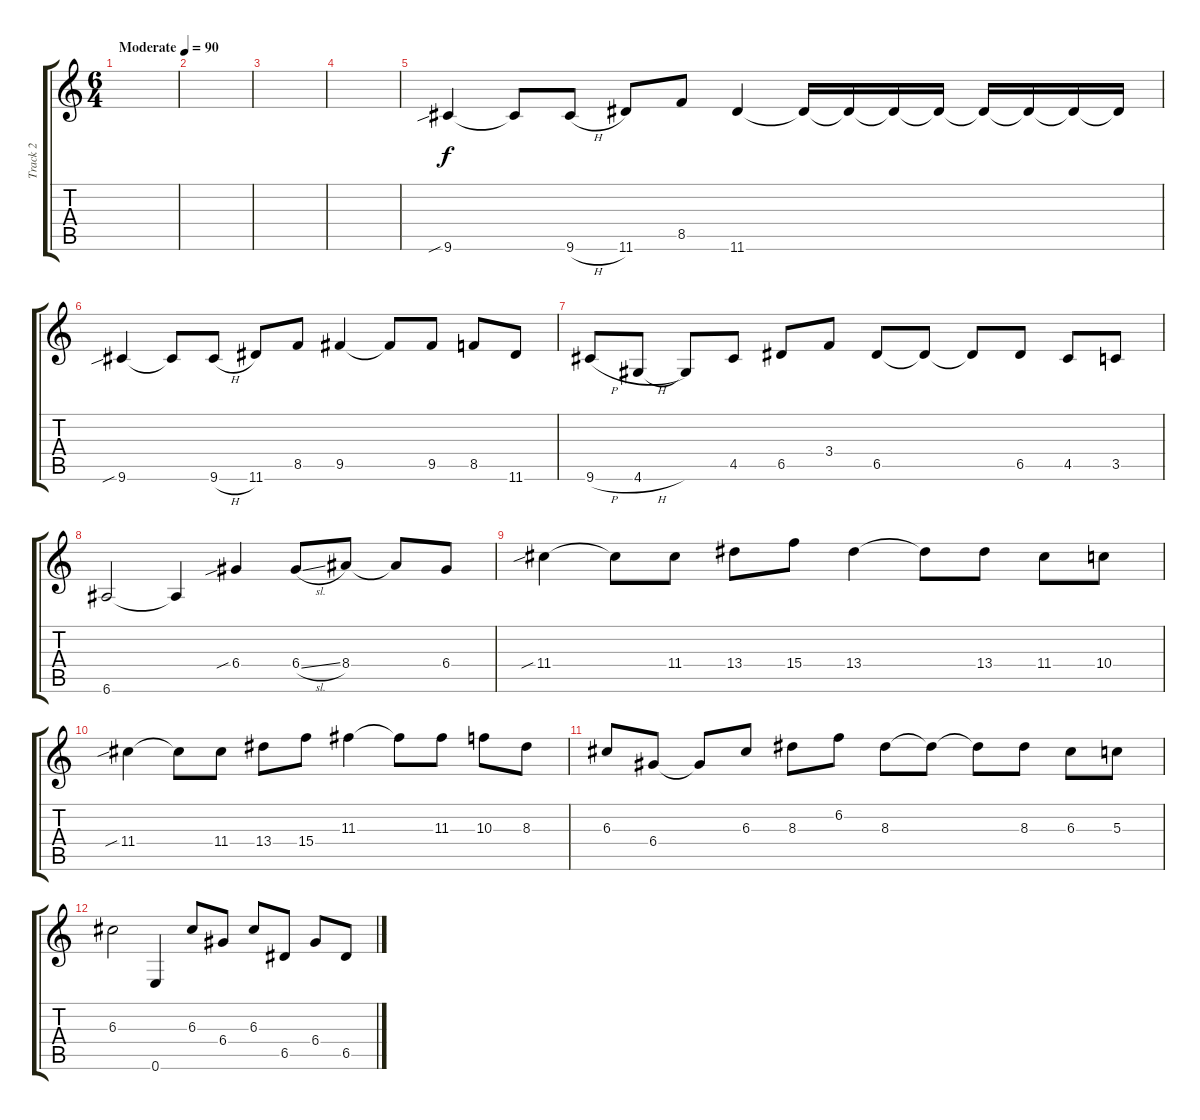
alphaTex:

\track ("Track 2" "Track 2") {instrument distortionguitar}
\staff {score tabs}
\tuning (E4 B3 G3 D3 A2 E2) {hide}
\ts (6 4)
\tempo (90 "Moderate")
\clef g2
\ks c
|
|
|
|
9.6{sib}.4 9.6{t}.8 9.6{h}.8 11.6.8 8.5.8 11.6.4 11.6{t}.16 11.6{t}.16 11.6{t}.16 11.6{t}.16 11.6{t}.16 11.6{t}.16 11.6{t}.16 11.6{t}.16 |
9.6{sib}.4 9.6{t}.8 9.6{h}.8 11.6.8 8.5.8 9.5.4 9.5{t}.8 9.5.8 8.5.8 11.6.8 |
9.6{h}.8 4.6{h}.8 4.6{t}.8 4.5.8 6.5.8 3.4.8 6.5.8 6.5{t}.8 6.5{t}.8 6.5.8 4.5.8 3.5.8 |
6.6.2 6.6{t}.4 6.4{sib}.4 6.4{sl}.8 8.4.8 8.4{t}.8 6.4.8 |
11.4{sib}.4 11.4{t}.8 11.4.8 13.4.8 15.4.8 13.4.4 13.4{t}.8 13.4.8 11.4.8 10.4.8 |
11.4{sib}.4 11.4{t}.8 11.4.8 13.4.8 15.4.8 11.3.4 11.3{t}.8 11.3.8 10.3.8 8.3.8 |
6.3.8 6.4.8 6.4{t}.8 6.3.8 8.3.8 6.2.8 8.3.8 8.3{t}.8 8.3{t}.8 8.3.8 6.3.8 5.3.8 |
6.3.2 0.6.4 6.3.8 6.4.8 6.3.8 6.5.8 6.4.8 6.5.8
